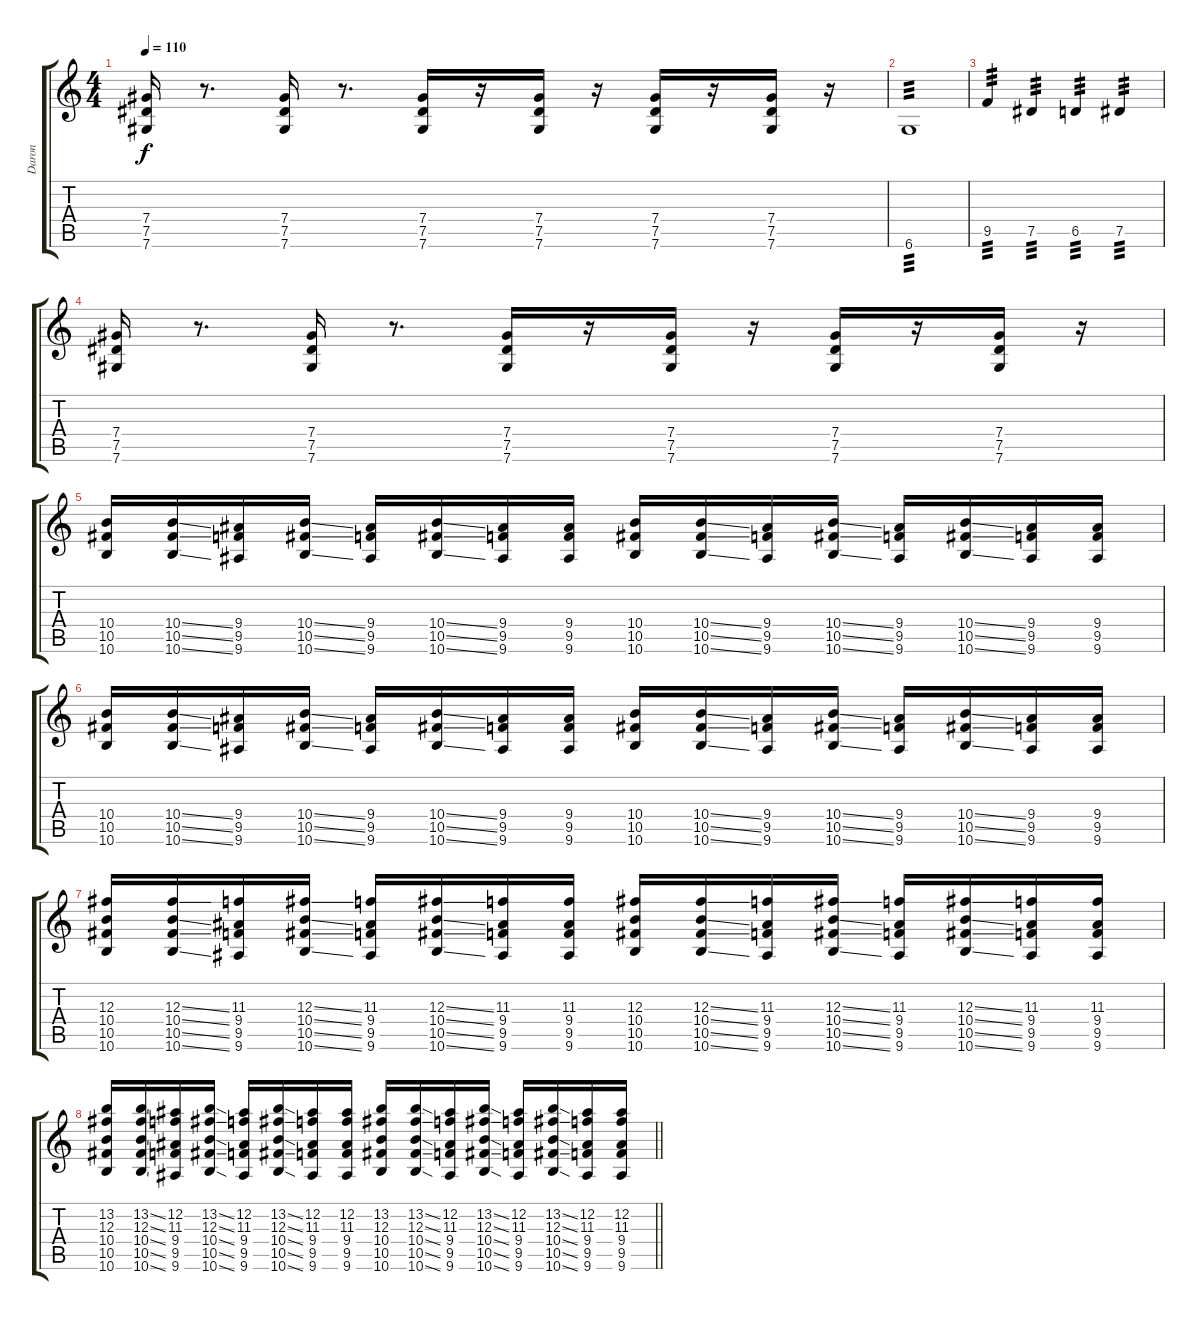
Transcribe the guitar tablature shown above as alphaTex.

\track ("Daron" "Daron") {instrument distortionguitar}
\staff {score tabs}
\tuning (Eb4 Bb3 Gb3 Db3 Ab2 Db2) {hide}
\ts (4 4)
\tempo 110
\clef g2
\ks c
(7.4 7.5 7.6).16{dy f} r.8{d} (7.4 7.5 7.6).16 r.8{d} (7.4 7.5 7.6).16 r.16 (7.4 7.5 7.6).16 r.16 (7.4 7.5 7.6).16 r.16 (7.4 7.5 7.6).16 r.16 |
6.6.1{tp 3} |
9.5.4{tp 3} 7.5.4{tp 3} 6.5.4{tp 3} 7.5.4{tp 3} |
(7.4 7.5 7.6).16 r.8{d} (7.4 7.5 7.6).16 r.8{d} (7.4 7.5 7.6).16 r.16 (7.4 7.5 7.6).16 r.16 (7.4 7.5 7.6).16 r.16 (7.4 7.5 7.6).16 r.16 |
(10.4 10.5 10.6).16 (10.4{ss} 10.5{ss} 10.6{ss}).16 (9.4 9.5 9.6).16 (10.4{ss} 10.5{ss} 10.6{ss}).16 (9.4 9.5 9.6).16 (10.4{ss} 10.5{ss} 10.6{ss}).16 (9.4 9.5 9.6).16 (9.4 9.5 9.6).16 (10.4 10.5 10.6).16 (10.4{ss} 10.5{ss} 10.6{ss}).16 (9.4 9.5 9.6).16 (10.4{ss} 10.5{ss} 10.6{ss}).16 (9.4 9.5 9.6).16 (10.4{ss} 10.5{ss} 10.6{ss}).16 (9.4 9.5 9.6).16 (9.4 9.5 9.6).16 |
(10.4 10.5 10.6).16 (10.4{ss} 10.5{ss} 10.6{ss}).16 (9.4 9.5 9.6).16 (10.4{ss} 10.5{ss} 10.6{ss}).16 (9.4 9.5 9.6).16 (10.4{ss} 10.5{ss} 10.6{ss}).16 (9.4 9.5 9.6).16 (9.4 9.5 9.6).16 (10.4 10.5 10.6).16 (10.4{ss} 10.5{ss} 10.6{ss}).16 (9.4 9.5 9.6).16 (10.4{ss} 10.5{ss} 10.6{ss}).16 (9.4 9.5 9.6).16 (10.4{ss} 10.5{ss} 10.6{ss}).16 (9.4 9.5 9.6).16 (9.4 9.5 9.6).16 |
(12.3 10.4 10.5 10.6).16 (12.3{ss} 10.4{ss} 10.5{ss} 10.6{ss}).16 (11.3 9.4 9.5 9.6).16 (12.3{ss} 10.4{ss} 10.5{ss} 10.6{ss}).16 (11.3 9.4 9.5 9.6).16 (12.3{ss} 10.4{ss} 10.5{ss} 10.6{ss}).16 (11.3 9.4 9.5 9.6).16 (11.3 9.4 9.5 9.6).16 (12.3 10.4 10.5 10.6).16 (12.3{ss} 10.4{ss} 10.5{ss} 10.6{ss}).16 (11.3 9.4 9.5 9.6).16 (12.3{ss} 10.4{ss} 10.5{ss} 10.6{ss}).16 (11.3 9.4 9.5 9.6).16 (12.3{ss} 10.4{ss} 10.5{ss} 10.6{ss}).16 (11.3 9.4 9.5 9.6).16 (11.3 9.4 9.5 9.6).16 |
\barLineRight lightlight
(13.2 12.3 10.4 10.5 10.6).16 (13.2{ss} 12.3{ss} 10.4{ss} 10.5{ss} 10.6{ss}).16 (12.2 11.3 9.4 9.5 9.6).16 (13.2{ss} 12.3{ss} 10.4{ss} 10.5{ss} 10.6{ss}).16 (12.2 11.3 9.4 9.5 9.6).16 (13.2{ss} 12.3{ss} 10.4{ss} 10.5{ss} 10.6{ss}).16 (12.2 11.3 9.4 9.5 9.6).16 (12.2 11.3 9.4 9.5 9.6).16 (13.2 12.3 10.4 10.5 10.6).16 (13.2{ss} 12.3{ss} 10.4{ss} 10.5{ss} 10.6{ss}).16 (12.2 11.3 9.4 9.5 9.6).16 (13.2{ss} 12.3{ss} 10.4{ss} 10.5{ss} 10.6{ss}).16 (12.2 11.3 9.4 9.5 9.6).16 (13.2{ss} 12.3{ss} 10.4{ss} 10.5{ss} 10.6{ss}).16 (12.2 11.3 9.4 9.5 9.6).16 (12.2 11.3 9.4 9.5 9.6).16
